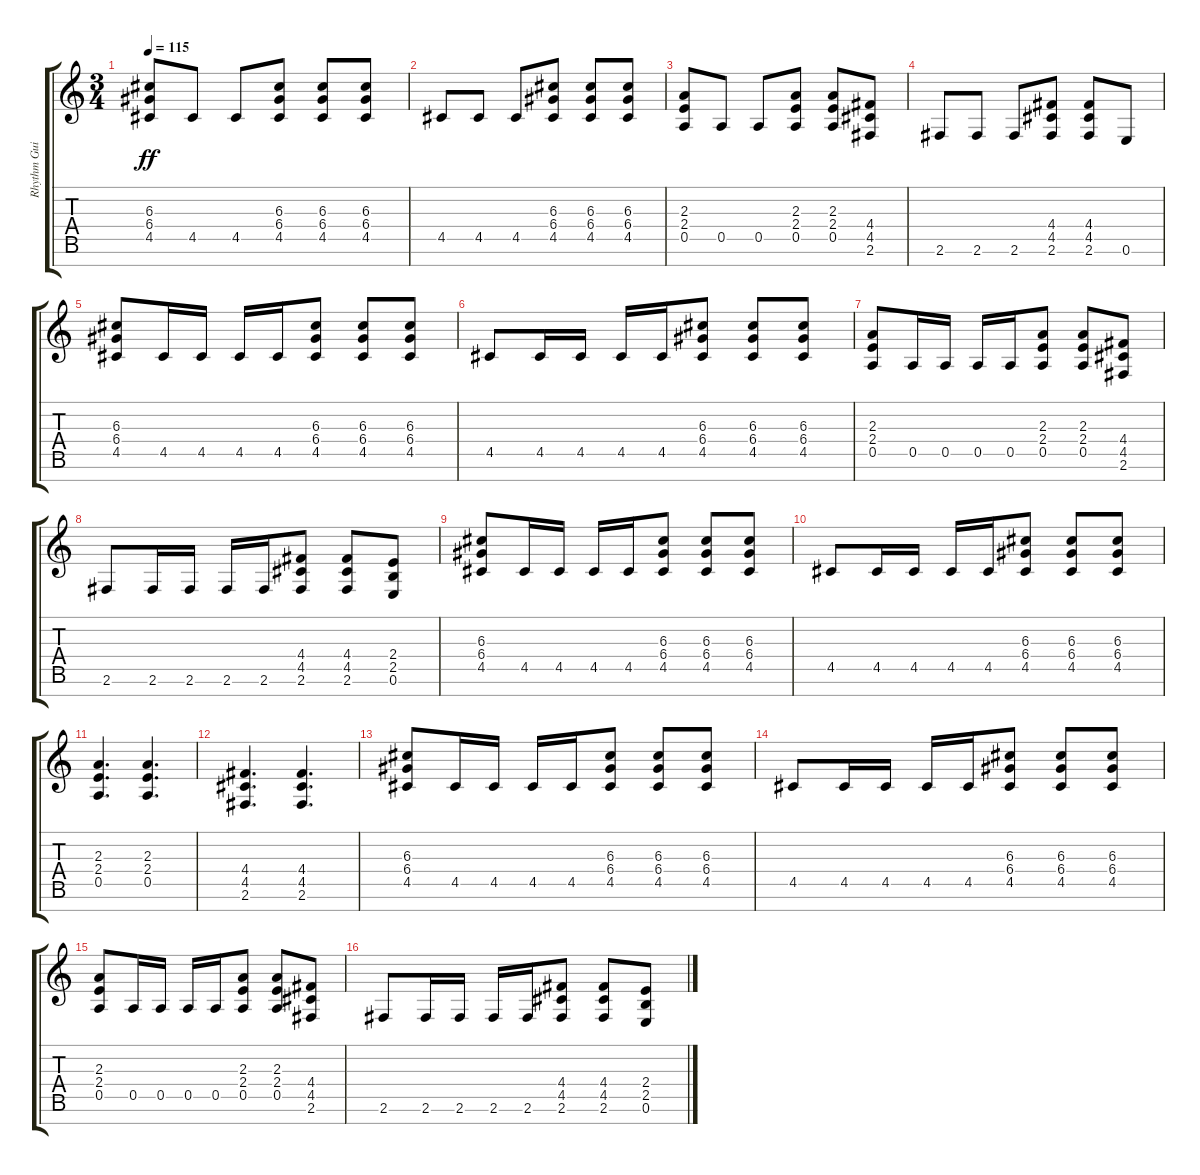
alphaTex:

\track ("Rhythm Guitar" "Rhythm Gui") {instrument overdrivenguitar}
\staff {score tabs}
\tuning (E4 B3 G3 D3 A2 E2 B1) {hide}
\ts (3 4)
\tempo 115
\clef g2
\ks c
(6.3 6.4 4.5).8{dy ff} 4.5.8 4.5.8 (6.3 6.4 4.5).8 (6.3 6.4 4.5).8 (6.3 6.4 4.5).8 |
4.5.8 4.5.8 4.5.8 (6.3 6.4 4.5).8 (6.3 6.4 4.5).8 (6.3 6.4 4.5).8 |
(2.3 2.4 0.5).8 0.5.8 0.5.8 (2.3 2.4 0.5).8 (2.3 2.4 0.5).8 (4.4 4.5 2.6).8 |
2.6.8 2.6.8 2.6.8 (4.4 4.5 2.6).8 (4.4 4.5 2.6).8 0.6.8 |
(6.3 6.4 4.5).8 4.5.16 4.5.16 4.5.16 4.5.16 (6.3 6.4 4.5).8 (6.3 6.4 4.5).8 (6.3 6.4 4.5).8 |
4.5.8 4.5.16 4.5.16 4.5.16 4.5.16 (6.3 6.4 4.5).8 (6.3 6.4 4.5).8 (6.3 6.4 4.5).8 |
(2.3 2.4 0.5).8 0.5.16 0.5.16 0.5.16 0.5.16 (2.3 2.4 0.5).8 (2.3 2.4 0.5).8 (4.4 4.5 2.6).8 |
2.6.8 2.6.16 2.6.16 2.6.16 2.6.16 (4.4 4.5 2.6).8 (4.4 4.5 2.6).8 (2.4 2.5 0.6).8 |
(6.3 6.4 4.5).8 4.5.16 4.5.16 4.5.16 4.5.16 (6.3 6.4 4.5).8 (6.3 6.4 4.5).8 (6.3 6.4 4.5).8 |
4.5.8 4.5.16 4.5.16 4.5.16 4.5.16 (6.3 6.4 4.5).8 (6.3 6.4 4.5).8 (6.3 6.4 4.5).8 |
(2.3 2.4 0.5).4{d} (2.3 2.4 0.5).4{d} |
(4.4 4.5 2.6).4{d} (4.4 4.5 2.6).4{d} |
(6.3 6.4 4.5).8 4.5.16 4.5.16 4.5.16 4.5.16 (6.3 6.4 4.5).8 (6.3 6.4 4.5).8 (6.3 6.4 4.5).8 |
4.5.8 4.5.16 4.5.16 4.5.16 4.5.16 (6.3 6.4 4.5).8 (6.3 6.4 4.5).8 (6.3 6.4 4.5).8 |
(2.3 2.4 0.5).8 0.5.16 0.5.16 0.5.16 0.5.16 (2.3 2.4 0.5).8 (2.3 2.4 0.5).8 (4.4 4.5 2.6).8 |
2.6.8 2.6.16 2.6.16 2.6.16 2.6.16 (4.4 4.5 2.6).8 (4.4 4.5 2.6).8 (2.4 2.5 0.6).8
